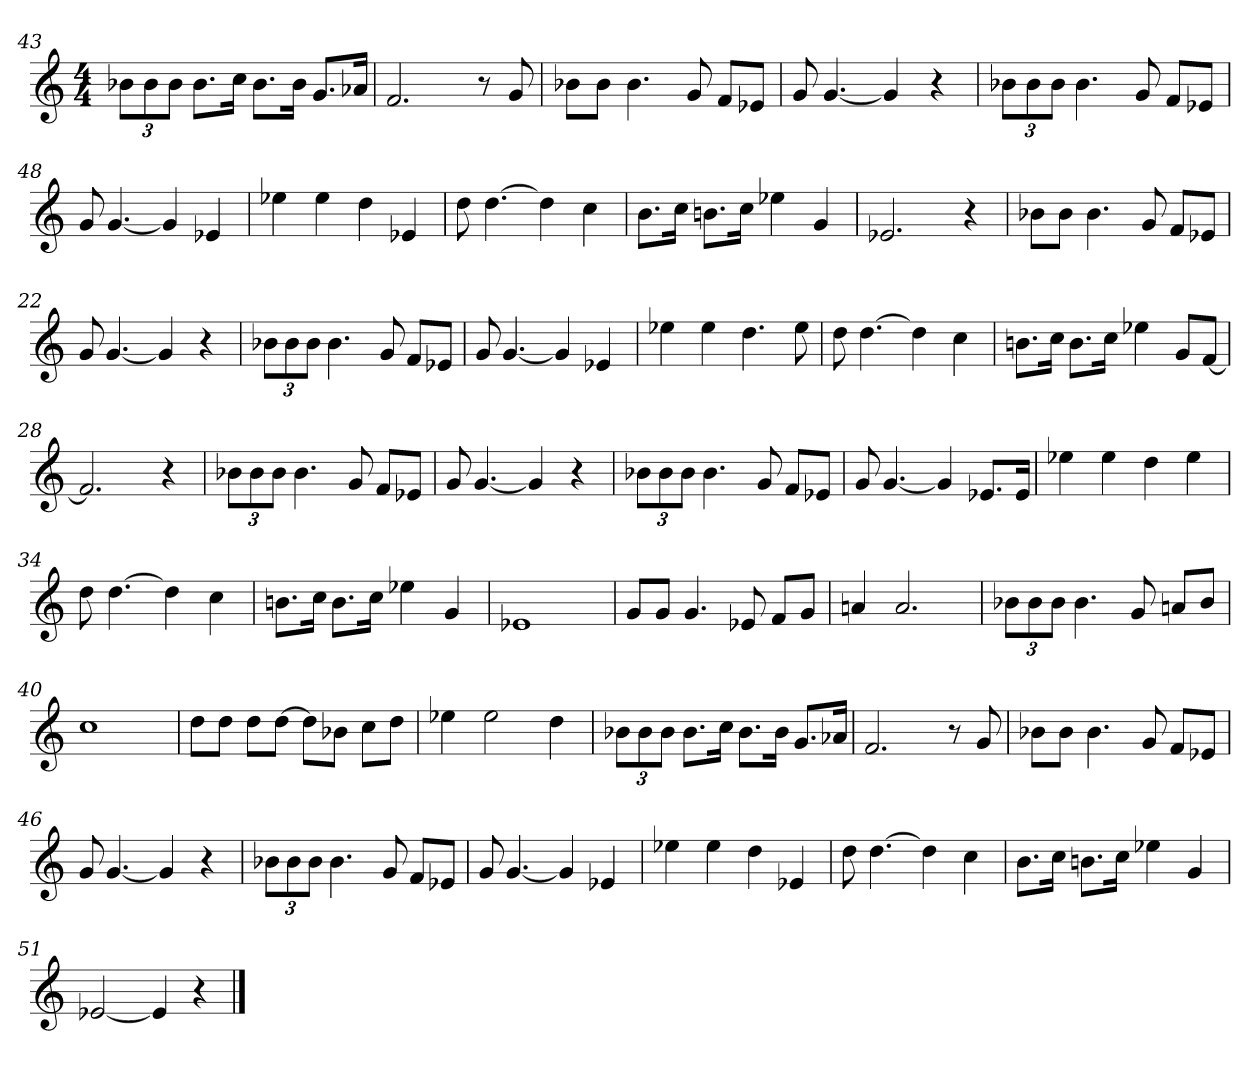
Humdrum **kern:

**kern
*part1
*staff1
*M4/4
=43
12b-XL
12b-
12b-J
8.b-L
16ccJk
8.b-L
16b-Jk
8.gL
16a-XJk
=44
2.f
8r
8g
=45
8b-XL
8b-J
4.b-
8g
8fL
8e-XJ
=46
8g
[4.g
4g]
4r
=47
12b-XL
12b-
12b-J
4.b-
8g
8fL
8e-XJ
=48
8g
[4.g
4g]
4e-X
=49
4ee-X
4ee-
4dd
4e-X
=50
8dd
[4.dd
4dd]
4cc
=51
8.bL
16ccJk
8.bnL
16ccJk
4ee-X
4g
=52
2.e-X
4r
=21
8b-XL
8b-J
4.b-
8g
8fL
8e-XJ
=22
8g
[4.g
4g]
4r
=23
12b-XL
12b-
12b-J
4.b-
8g
8fL
8e-XJ
=24
8g
[4.g
4g]
4e-X
=25
4ee-X
4ee-
4.dd
8ee-
=26
8dd
[4.dd
4dd]
4cc
=27
8.bnL
16ccJk
8.bL
16ccJk
4ee-X
8gL
[8fJ
=28
2.f]
4r
=29
12b-XL
12b-
12b-J
4.b-
8g
8fL
8e-XJ
=30
8g
[4.g
4g]
4r
=31
12b-XL
12b-
12b-J
4.b-
8g
8fL
8e-XJ
=32
8g
[4.g
4g]
8.e-XL
16e-Jk
=33
4ee-X
4ee-
4dd
4ee-
=34
8dd
[4.dd
4dd]
4cc
=35
8.bnL
16ccJk
8.bL
16ccJk
4ee-X
4g
=36
1e-X
=37
8gL
8gJ
4.g
8e-X
8fL
8gJ
=38
4an
2.a
=39
12b-XL
12b-
12b-J
4.b-
8g
8anL
8b-J
=40
1cc
=41
8ddL
8ddJ
8ddL
[8ddJ
8ddL]
8b-XJ
8ccL
8ddJ
=42
4ee-X
2ee-
4dd
=43
12b-XL
12b-
12b-J
8.b-L
16ccJk
8.b-L
16b-Jk
8.gL
16a-XJk
=44
2.f
8r
8g
=45
8b-XL
8b-J
4.b-
8g
8fL
8e-XJ
=46
8g
[4.g
4g]
4r
=47
12b-XL
12b-
12b-J
4.b-
8g
8fL
8e-XJ
=48
8g
[4.g
4g]
4e-X
=49
4ee-X
4ee-
4dd
4e-X
=50
8dd
[4.dd
4dd]
4cc
=51
8.bL
16ccJk
8.bnL
16ccJk
4ee-X
4g
=51
[2e-X
4e-]
4r
==
*-
